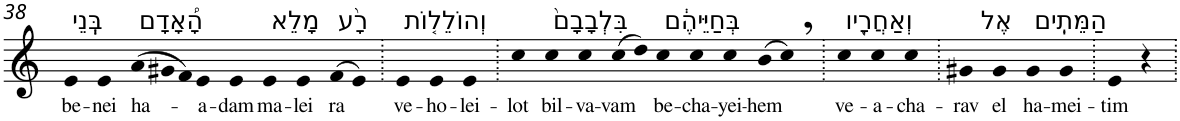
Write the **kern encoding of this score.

**kern	**text
*part1	*part1
*staff1	*staff1
*I"Piano	*
*I'Pno	*
!!LO:PB:g=z
*clefG2	*
*k[]	*
=38	=38
!LO:TX:a:t=בְּֽנֵי	!
!	!LO:LY:b
4e	be-
!	!LO:LY:b
4e	-nei
*Xtuplet	*
!LO:TX:a:t=הָ֠אָדָם	!
!	!LO:LY:b
(>12a	ha-
12g#X	.
12f)	.
!	!LO:LY:b
4e	-a-
!	!LO:LY:b
4e	-dam
!LO:TX:a:t=מָלֵא	!
!	!LO:LY:b
4e	ma-
!	!LO:LY:b
4e	-lei
!LO:TX:a:t=רָ֨ע	!
!	!LO:LY:b
(>8f	ra
8e)	.
=39.	=39.
!LO:TX:a:t=וְהוֹלֵל֤וֹת	!
!	!LO:LY:b
4e	ve-
!	!LO:LY:b
4e	-ho-
!	!LO:LY:b
4e	-lei-
=40.	=40.
!	!LO:LY:b
4cc	-lot
!LO:TX:a:t=בִּלְבָבָם֙	!
!	!LO:LY:b
4cc	bil-
!	!LO:LY:b
4cc	-va-
!	!LO:LY:b
(>8cc	-vam
8dd)	.
!LO:TX:a:t=בְּחַיֵּיהֶ֔ם	!
!	!LO:LY:b
4cc	be-
!	!LO:LY:b
4cc	-cha-
!	!LO:LY:b
4cc	-yei-
!	!LO:LY:b
(>8b	-hem
8cc,)	.
=41.	=41.
!LO:TX:a:t=וְאַחֲרָ֖יו	!
!	!LO:LY:b
4cc	ve-
!	!LO:LY:b
4cc	-a-
!	!LO:LY:b
4cc	-cha-
=42.	=42.
!	!LO:LY:b
4g#X	-rav
!LO:TX:a:t=אֶל	!
!	!LO:LY:b
4g#	el
!LO:TX:a:t=הַמֵּתִֽים	!
!	!LO:LY:b
4g#	ha-
!	!LO:LY:b
4g#	-mei-
=43.	=43.
!	!LO:LY:b
4e	-tim
4r	.
=.	=.
*-	*-
